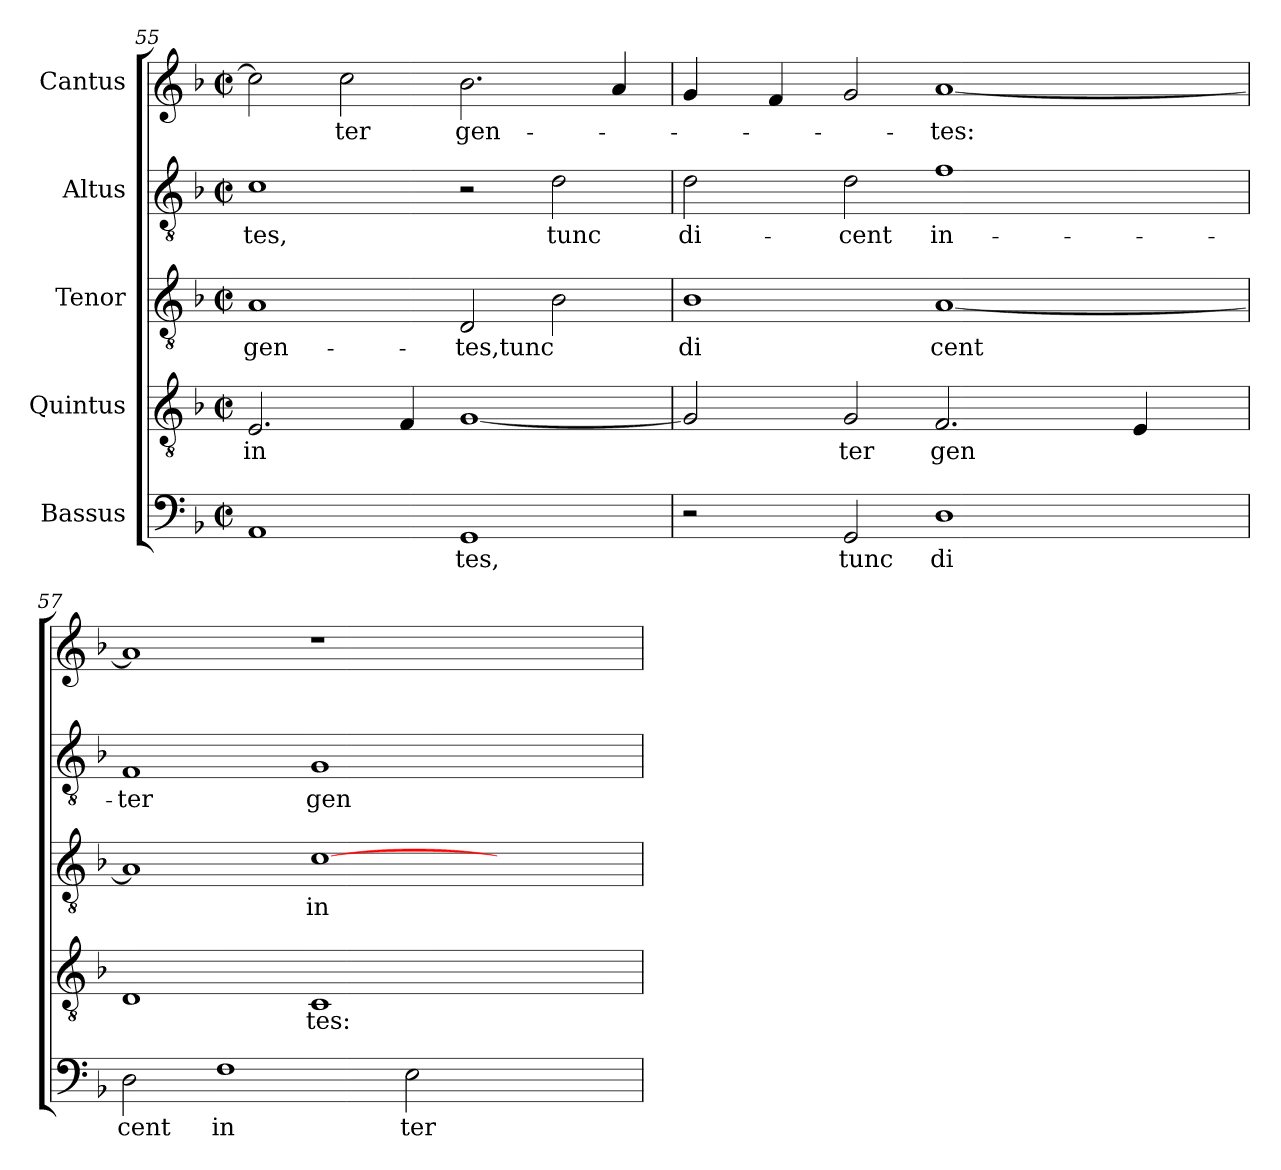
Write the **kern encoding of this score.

**kern	**text	**kern	**text	**kern	**text	**kern	**text	**kern	**text
*part5	*part5	*part4	*part4	*part3	*part3	*part2	*part2	*part1	*part1
*staff5	*staff5	*staff4	*staff4	*staff3	*staff3	*staff2	*staff2	*staff1	*staff1
*I"Bassus	*	*I"Quintus	*	*I"Tenor	*	*I"Altus	*	*I"Cantus	*
*clefF4	*	*clefGv2	*	*clefGv2	*	*clefGv2	*	*clefG2	*
*k[b-]	*	*k[b-]	*	*k[b-]	*	*k[b-]	*	*k[b-]	*
*F:	*	*F:	*	*F:	*	*F:	*	*F:	*
*M2/2	*	*M2/2	*	*M2/2	*	*M2/2	*	*M2/2	*
*met(c|)	*	*met(c|)	*	*met(c|)	*	*met(c|)	*	*met(c|)	*
=55	=55	=55	=55	=55	=55	=55	=55	=55	=55
!	!	!	!LO:LY:b:cj	!	!LO:LY:b:cj	!	!LO:LY:b:cj	!	!
1AA	.	2.E/	in	1A	gen-	1c	tes,	2cc\]	.
!	!	!	!	!	!	!	!	!	!LO:LY:b:cj
.	.	.	.	.	.	.	.	2cc\	-ter
.	.	4F/	.	.	.	.	.	.	.
!	!LO:LY:b:cj	!	!	!	!LO:LY:b	!	!	!	!LO:LY:b
1GG	tes,	[>1G	.	2D/	-tes,tunc	2r	.	2.b-\	gen-
!	!	!	!	!	!	!	!LO:LY:b:cj	!	!
.	.	.	.	2B-\	.	2d\	tunc	.	.
.	.	.	.	.	.	.	.	4a/	.
!!LO:PB:g=z
=56	=56	=56	=56	=56	=56	=56	=56	=56	=56
!	!	!	!	!	!LO:LY:b:cj	!	!LO:LY:b:cj	!	!
*	*	*^	*	*	*	*	*	*^	*
2r	.	2G/]	16ryy	.	1B-	di	2d\	di-	4g/	4ryy	.
.	.	.	64ryy	.	.	.	.	.	.	.	.
.	.	.	1ryy	.	.	.	.	.	.	.	.
.	.	.	.	.	.	.	.	.	4f/	32.ryy	.
.	.	.	.	.	.	.	.	.	.	1ryy	.
!	!LO:LY:b:cj	!	!	!LO:LY:b:cj	!	!	!	!LO:LY:b:cj	!	!	!
2GG/	tunc	2G/	.	ter	.	.	2d\	-cent	2g/	.	.
!	!LO:LY:b:cj	!	!	!LO:LY:b	!	!LO:LY:b	!	!LO:LY:b:cj	!	!	!LO:LY:b
1D	di	2.F/	.	gen	[<1A	cent	1f	in-	[<1a	.	-tes:
.	.	.	2ryy	.	.	.	.	.	.	.	.
.	.	.	.	.	.	.	.	.	.	2ryy	.
.	.	.	4ryy	.	.	.	.	.	.	.	.
.	.	4E/	.	.	.	.	.	.	.	.	.
.	.	.	.	.	.	.	.	.	.	8ryy	.
.	.	.	8ryy	.	.	.	.	.	.	.	.
.	.	.	.	.	.	.	.	.	.	16ryy	.
.	.	.	32.ryy	.	.	.	.	.	.	.	.
.	.	.	.	.	.	.	.	.	.	64ryy	.
=57	=57	=57	=57	=57	=57	=57	=57	=57	=57	=57	=57
!	!LO:LY:b:cj	!	!	!	!	!	!	!LO:LY:b:cj	!	!	!
*	*	*v	*v	*	*	*	*	*	*v	*v	*
2D\	cent	1D	.	1A]	.	1F	-ter	1a]	.
!	!LO:LY:b:cj	!	!	!	!	!	!	!	!
1F	in	.	.	.	.	.	.	.	.
!	!	!	!LO:LY:b:cj	!	!LO:LY:b:cj	!	!LO:LY:b	!LO:N:vis=1	!
.	.	1C	tes:	[>1c	in	1G	gen-	0r	.
!	!LO:LY:b:cj	!	!	!	!	!	!	!	!
2E\	ter	.	.	.	.	.	.	.	.
1ryy	.	1ryy	.	1ryy	.	1ryy	.	.	.
=	=	=	=	=	=	=	=	=	=
*-	*-	*-	*-	*-	*-	*-	*-	*-	*-
